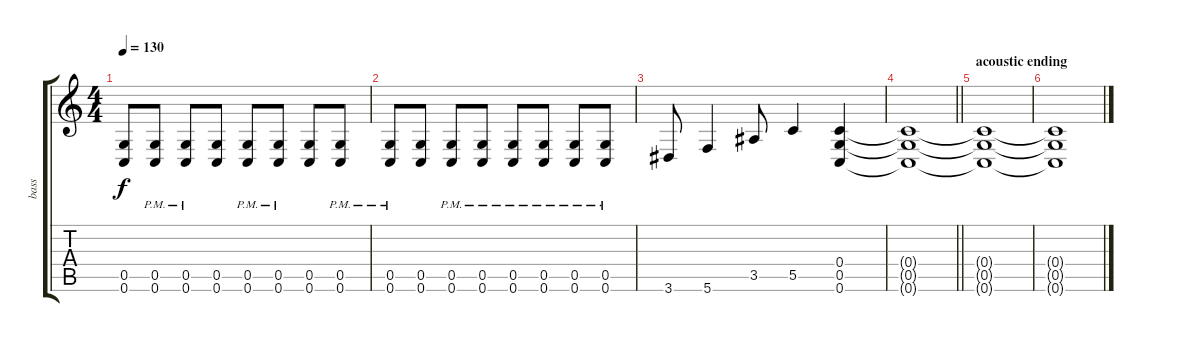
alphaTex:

\track ("bass" "bass") {instrument electricbassfinger}
\staff {score tabs}
\tuning (D4 A3 F3 C3 G2 C2) {hide}
\ts (4 4)
\tempo 130
\clef g2
\ks c
(0.5 0.6).8{dy f} (0.5{pm} 0.6{pm}).8 (0.5{pm} 0.6{pm}).8 (0.5 0.6).8 (0.5{pm} 0.6{pm}).8 (0.5{pm} 0.6{pm}).8 (0.5 0.6).8 (0.5{pm} 0.6{pm}).8 |
(0.5{pm} 0.6{pm}).8 (0.5 0.6).8 (0.5{pm} 0.6{pm}).8 (0.5{pm} 0.6{pm}).8 (0.5{pm} 0.6{pm}).8 (0.5{pm} 0.6{pm}).8 (0.5{pm} 0.6{pm}).8 (0.5{pm} 0.6{pm}).8 |
3.6.8 5.6.4 3.5.8 5.5.4 (0.4 0.5 0.6).4 |
\barLineRight lightlight
(0.4{t} 0.5{t} 0.6{t}).1 |
\section ("" "acoustic ending")
(0.4{t} 0.5{t} 0.6{t}).1 |
(0.4{t} 0.5{t} 0.6{t}).1
